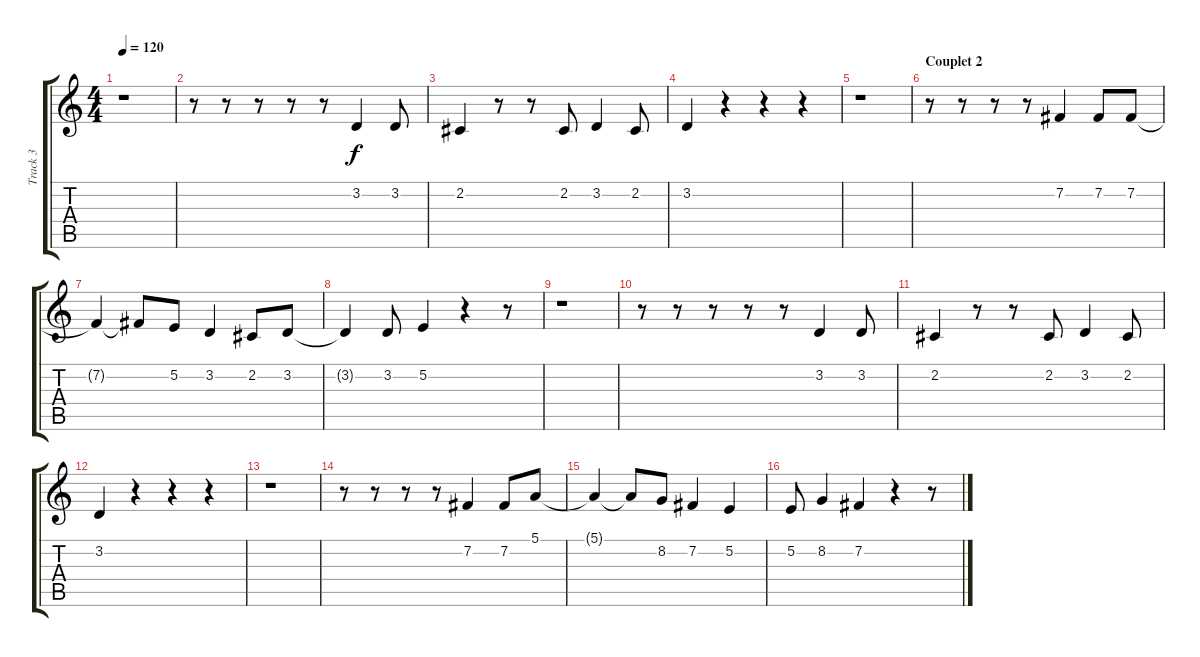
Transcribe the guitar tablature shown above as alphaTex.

\track ("Track 3" "Track 3") {instrument trumpet}
\staff {score tabs}
\tuning (E4 B3 G3 D3 A2 E2) {hide}
\ts (4 4)
\tempo 120
\clef g2
\ks c
r.1{dy f} |
r.8 r.8 r.8 r.8 r.8 3.2.4 3.2.8 |
2.2.4 r.8 r.8 2.2.8 3.2.4 2.2.8 |
3.2.4 r.4 r.4 r.4 |
r.1 |
\section ("" "Couplet 2")
r.8 r.8 r.8 r.8 7.2.4 7.2.8 7.2.8 |
7.2{t}.4 7.2{t}.8 5.2.8 3.2.4 2.2.8 3.2.8 |
3.2{t}.4 3.2.8 5.2.4 r.4 r.8 |
r.1 |
r.8 r.8 r.8 r.8 r.8 3.2.4 3.2.8 |
2.2.4 r.8 r.8 2.2.8 3.2.4 2.2.8 |
3.2.4 r.4 r.4 r.4 |
r.1 |
r.8 r.8 r.8 r.8 7.2.4 7.2.8 5.1.8 |
5.1{t}.4 5.1{t}.8 8.2.8 7.2.4 5.2.4 |
5.2.8 8.2.4 7.2.4 r.4 r.8
